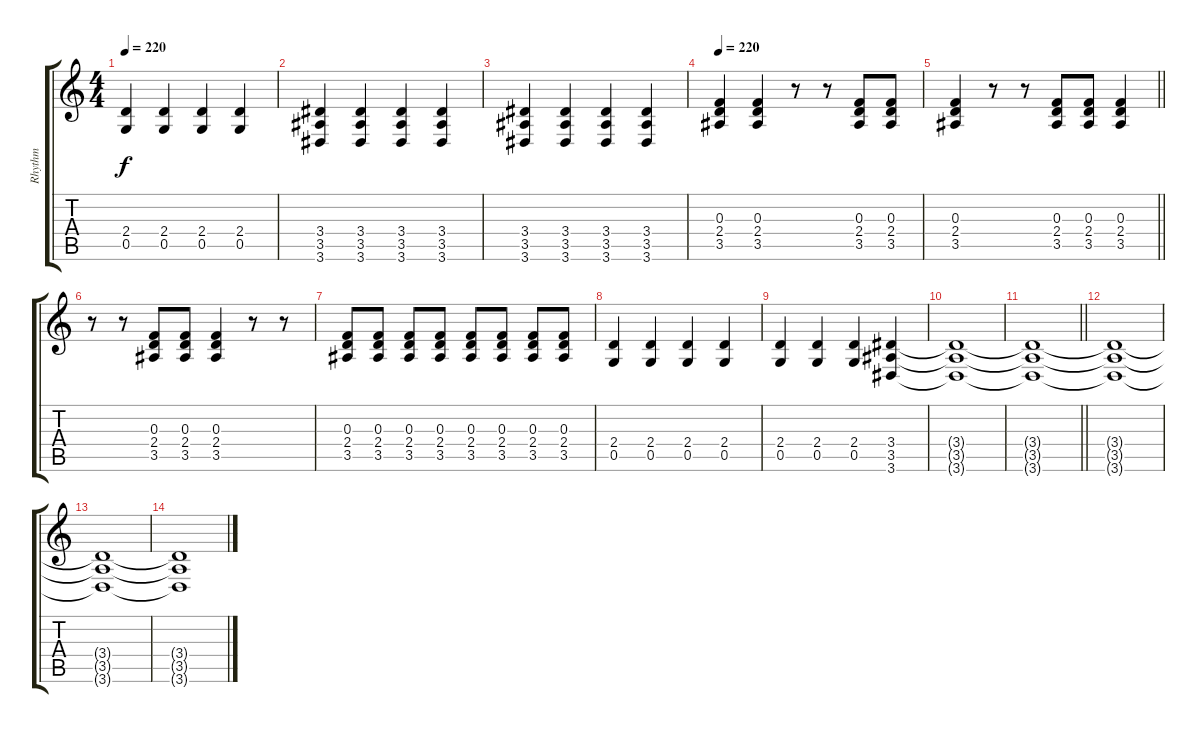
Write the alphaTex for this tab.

\track ("Rhythm" "Rhythm") {instrument distortionguitar}
\staff {score tabs}
\tuning (D4 A3 F3 C3 G2 C2) {hide}
\ts (4 4)
\tempo 220
\clef g2
\ks c
(2.4 0.5).4{dy f} (2.4 0.5).4 (2.4 0.5).4 (2.4 0.5).4 |
(3.4 3.5 3.6).4 (3.4 3.5 3.6).4 (3.4 3.5 3.6).4 (3.4 3.5 3.6).4 |
(3.4 3.5 3.6).4 (3.4 3.5 3.6).4 (3.4 3.5 3.6).4 (3.4 3.5 3.6).4 |
\tempo 220
(0.3 2.4 3.5).4 (0.3 2.4 3.5).4 r.8 r.8 (0.3 2.4 3.5).8 (0.3 2.4 3.5).8 |
\barLineRight lightlight
(0.3 2.4 3.5).4 r.8 r.8 (0.3 2.4 3.5).8 (0.3 2.4 3.5).8 (0.3 2.4 3.5).4 |
r.8 r.8 (0.3 2.4 3.5).8 (0.3 2.4 3.5).8 (0.3 2.4 3.5).4 r.8 r.8 |
(0.3 2.4 3.5).8 (0.3 2.4 3.5).8 (0.3 2.4 3.5).8 (0.3 2.4 3.5).8 (0.3 2.4 3.5).8 (0.3 2.4 3.5).8 (0.3 2.4 3.5).8 (0.3 2.4 3.5).8 |
(2.4 0.5).4 (2.4 0.5).4 (2.4 0.5).4 (2.4 0.5).4 |
(2.4 0.5).4 (2.4 0.5).4 (2.4 0.5).4 (3.4 3.5 3.6).4 |
(3.4{t} 3.5{t} 3.6{t}).1 |
\barLineRight lightlight
(3.4{t} 3.5{t} 3.6{t}).1 |
(3.4{t} 3.5{t} 3.6{t}).1 |
(3.4{t} 3.5{t} 3.6{t}).1 |
(3.4{t} 3.5{t} 3.6{t}).1
